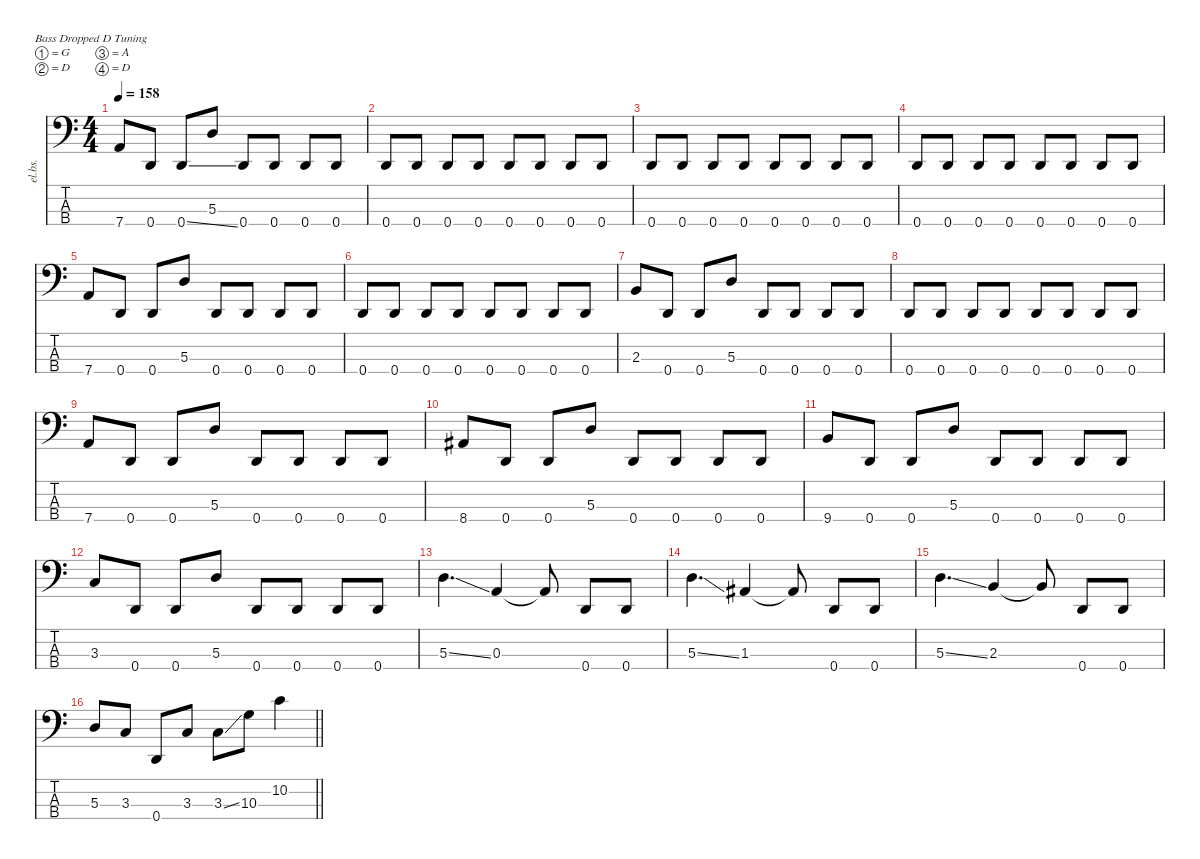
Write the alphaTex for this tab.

\defaultSystemsLayout 4
\hideDynamics
\bracketExtendMode nobrackets
\otherSystemsTrackNameOrientation horizontal
\track ("Ellefson" "el.bs.") {instrument electricbasspick}
\staff {score tabs}
\tuning (G2 D2 A1 D1)
\ts (4 4)
\tempo 158
\clef f4
\ks c
7.4.8{dy f beam Up} 0.4.8{beam Up} 0.4{ss}.8{beam Up} 5.3.8{beam Up} 0.4.8{beam Up} 0.4.8{beam Up} 0.4.8{beam Up} 0.4.8{beam Up} |
0.4.8{beam Up} 0.4.8{beam Up} 0.4.8{beam Up} 0.4.8{beam Up} 0.4.8{beam Up} 0.4.8{beam Up} 0.4.8{beam Up} 0.4.8{beam Up} |
0.4.8{beam Up} 0.4.8{beam Up} 0.4.8{beam Up} 0.4.8{beam Up} 0.4.8{beam Up} 0.4.8{beam Up} 0.4.8{beam Up} 0.4.8{beam Up} |
0.4.8{beam Up} 0.4.8{beam Up} 0.4.8{beam Up} 0.4.8{beam Up} 0.4.8{beam Up} 0.4.8{beam Up} 0.4.8{beam Up} 0.4.8{beam Up} |
7.4.8{beam Up} 0.4.8{beam Up} 0.4.8{beam Up} 5.3.8{beam Up} 0.4.8{beam Up} 0.4.8{beam Up} 0.4.8{beam Up} 0.4.8{beam Up} |
0.4.8{beam Up} 0.4.8{beam Up} 0.4.8{beam Up} 0.4.8{beam Up} 0.4.8{beam Up} 0.4.8{beam Up} 0.4.8{beam Up} 0.4.8{beam Up} |
2.3.8{beam Up} 0.4.8{beam Up} 0.4.8{beam Up} 5.3.8{beam Up} 0.4.8{beam Up} 0.4.8{beam Up} 0.4.8{beam Up} 0.4.8{beam Up} |
0.4.8{beam Up} 0.4.8{beam Up} 0.4.8{beam Up} 0.4.8{beam Up} 0.4.8{beam Up} 0.4.8{beam Up} 0.4.8{beam Up} 0.4.8{beam Up} |
7.4.8{beam Up} 0.4.8{beam Up} 0.4.8{beam Up} 5.3.8{beam Up} 0.4.8{beam Up} 0.4.8{beam Up} 0.4.8{beam Up} 0.4.8{beam Up} |
8.4{acc #}.8{beam Up} 0.4.8{beam Up} 0.4.8{beam Up} 5.3.8{beam Up} 0.4.8{beam Up} 0.4.8{beam Up} 0.4.8{beam Up} 0.4.8{beam Up} |
9.4.8{beam Up} 0.4.8{beam Up} 0.4.8{beam Up} 5.3.8{beam Up} 0.4.8{beam Up} 0.4.8{beam Up} 0.4.8{beam Up} 0.4.8{beam Up} |
3.3.8{beam Up} 0.4.8{beam Up} 0.4.8{beam Up} 5.3.8{beam Up} 0.4.8{beam Up} 0.4.8{beam Up} 0.4.8{beam Up} 0.4.8{beam Up} |
5.3{ss}.4{d beam Down} 0.3.4{beam Up} 0.3{t}.8{beam Up} 0.4.8{beam Up} 0.4.8{beam Up} |
5.3{ss}.4{d beam Down} 1.3{acc #}.4{beam Up} 1.3{t acc #}.8{beam Up} 0.4.8{beam Up} 0.4.8{beam Up} |
5.3{ss}.4{d beam Down} 2.3.4{beam Up} 2.3{t}.8{beam Up} 0.4.8{beam Up} 0.4.8{beam Up} |
\barLineRight lightlight
5.3.8{beam Up} 3.3.8{beam Up} 0.4.8{beam Up} 3.3.8{beam Up} 3.3{ss}.8{beam Down} 10.3.8{beam Down} 10.2.4{beam Down}
